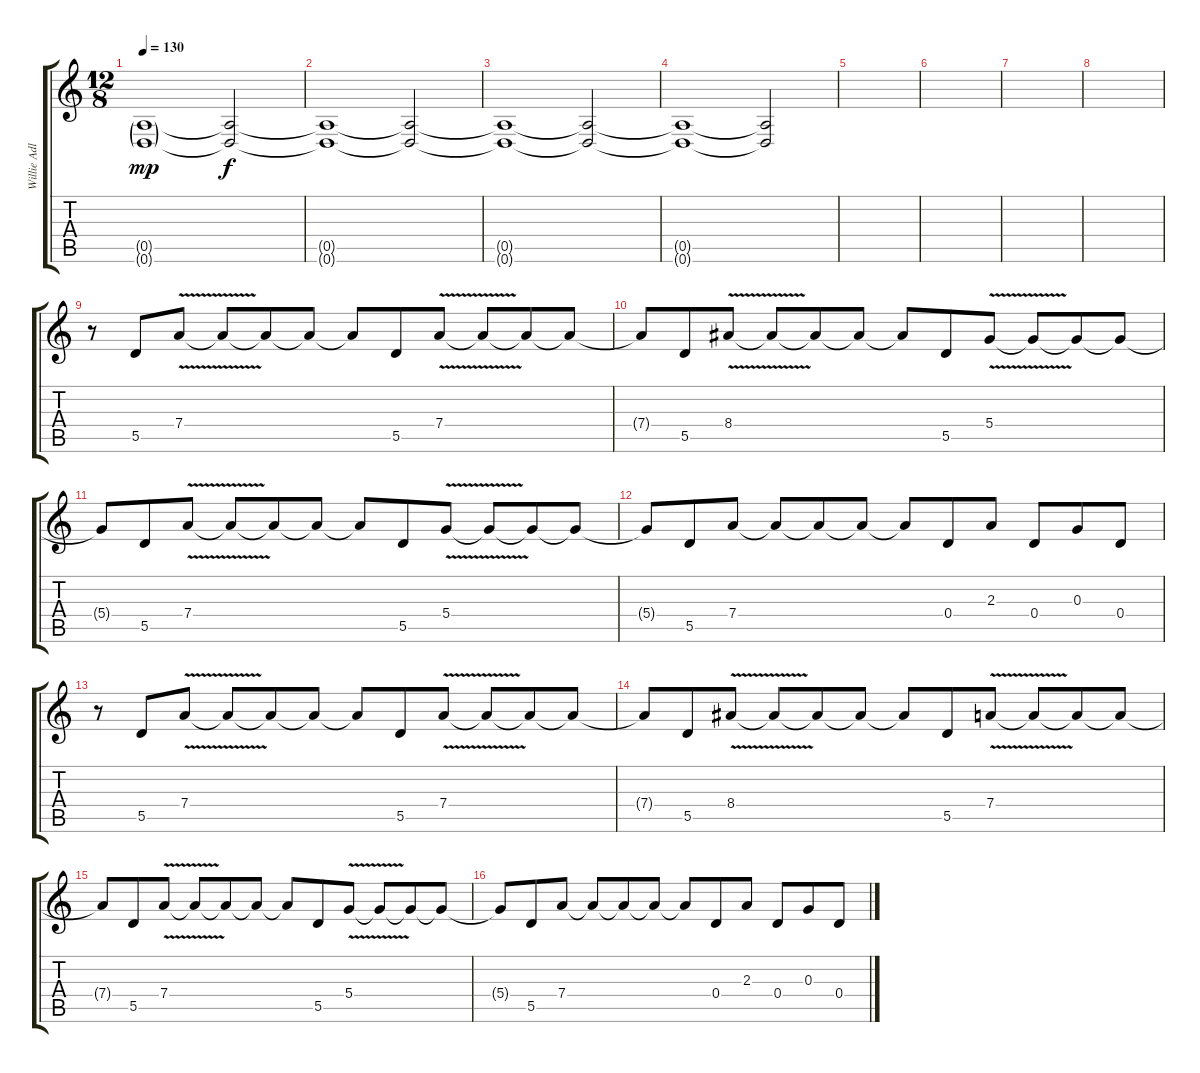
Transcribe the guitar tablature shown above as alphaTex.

\track ("Willie Adler" "Willie Adl") {instrument distortionguitar}
\staff {score tabs}
\tuning (E4 B3 G3 D3 A2 D2) {hide}
\ts (12 8)
\tempo 130
\clef g2
\ks c
(0.5{g} 0.6{g}).1{dy mp volume 8 balance 2 instrument distortionguitar} (0.5{t} 0.6{t}).2{dy f volume 12 balance 15} |
(0.5{t} 0.6{t}).1{volume 6 balance 1} (0.5{t} 0.6{t}).2{volume 8 balance 15} |
(0.5{t} 0.6{t}).1{volume 4 balance 8} (0.5{t} 0.6{t}).2 |
(0.5{t} 0.6{t}).1 (0.5{t} 0.6{t}).2 |
|
|
|
|
r.8 5.5.8 7.4{v}.8 7.4{t}.8 7.4{t}.8 7.4{t}.8 7.4{t}.8 5.5.8 7.4{v}.8 7.4{t}.8 7.4{t}.8 7.4{t}.8 |
7.4{t}.8 5.5.8 8.4{v}.8 8.4{t}.8 8.4{t}.8 8.4{t}.8 8.4{t}.8 5.5.8 5.4{v}.8 5.4{t}.8 5.4{t}.8 5.4{t}.8 |
5.4{t}.8 5.5.8 7.4{v}.8 7.4{t}.8 7.4{t}.8 7.4{t}.8 7.4{t}.8 5.5.8 5.4{v}.8 5.4{t}.8 5.4{t}.8 5.4{t}.8 |
5.4{t}.8 5.5.8 7.4.8 7.4{t}.8 7.4{t}.8 7.4{t}.8 7.4{t}.8 0.4.8 2.3.8 0.4.8 0.3.8 0.4.8 |
r.8 5.5.8 7.4{v}.8 7.4{t}.8 7.4{t}.8 7.4{t}.8 7.4{t}.8 5.5.8 7.4{v}.8 7.4{t}.8 7.4{t}.8 7.4{t}.8 |
7.4{t}.8 5.5.8 8.4{v}.8 8.4{t}.8 8.4{t}.8 8.4{t}.8 8.4{t}.8 5.5.8 7.4{v}.8 7.4{t}.8 7.4{t}.8 7.4{t}.8 |
7.4{t}.8 5.5.8 7.4{v}.8 7.4{t}.8 7.4{t}.8 7.4{t}.8 7.4{t}.8 5.5.8 5.4{v}.8 5.4{t}.8 5.4{t}.8 5.4{t}.8 |
5.4{t}.8 5.5.8 7.4.8 7.4{t}.8 7.4{t}.8 7.4{t}.8 7.4{t}.8 0.4.8 2.3.8 0.4.8 0.3.8 0.4.8
